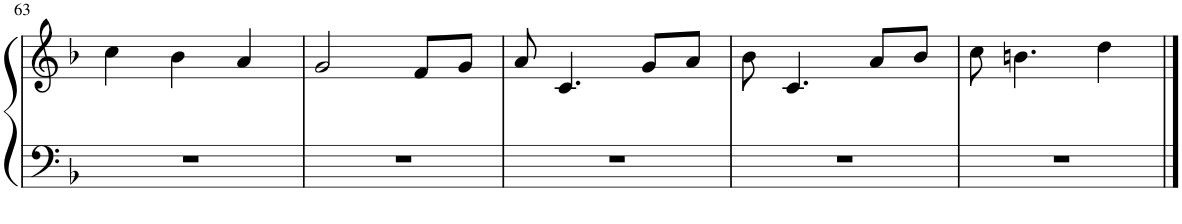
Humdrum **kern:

**kern	**kern
*part1	*part1
*staff2	*staff1
*I"Piano	*
*I'Pno.	*
!!LO:PB:g=z
*clefF4	*clefG2
*k[b-]	*k[b-]
*M3/4	*M3/4
=63	=63
2.r	4cc\
.	4b-\
.	4a/
=64	=64
2.r	2g/
.	8f/L
.	8g/J
=65	=65
2.r	8a/
.	4.c/
.	8g/L
.	8a/J
=66	=66
2.r	8b-\
.	4.c/
.	8a/L
.	8b-/J
=67	=67
2.r	8cc\
.	4.bn\
.	4dd\
==	==
*-	*-
